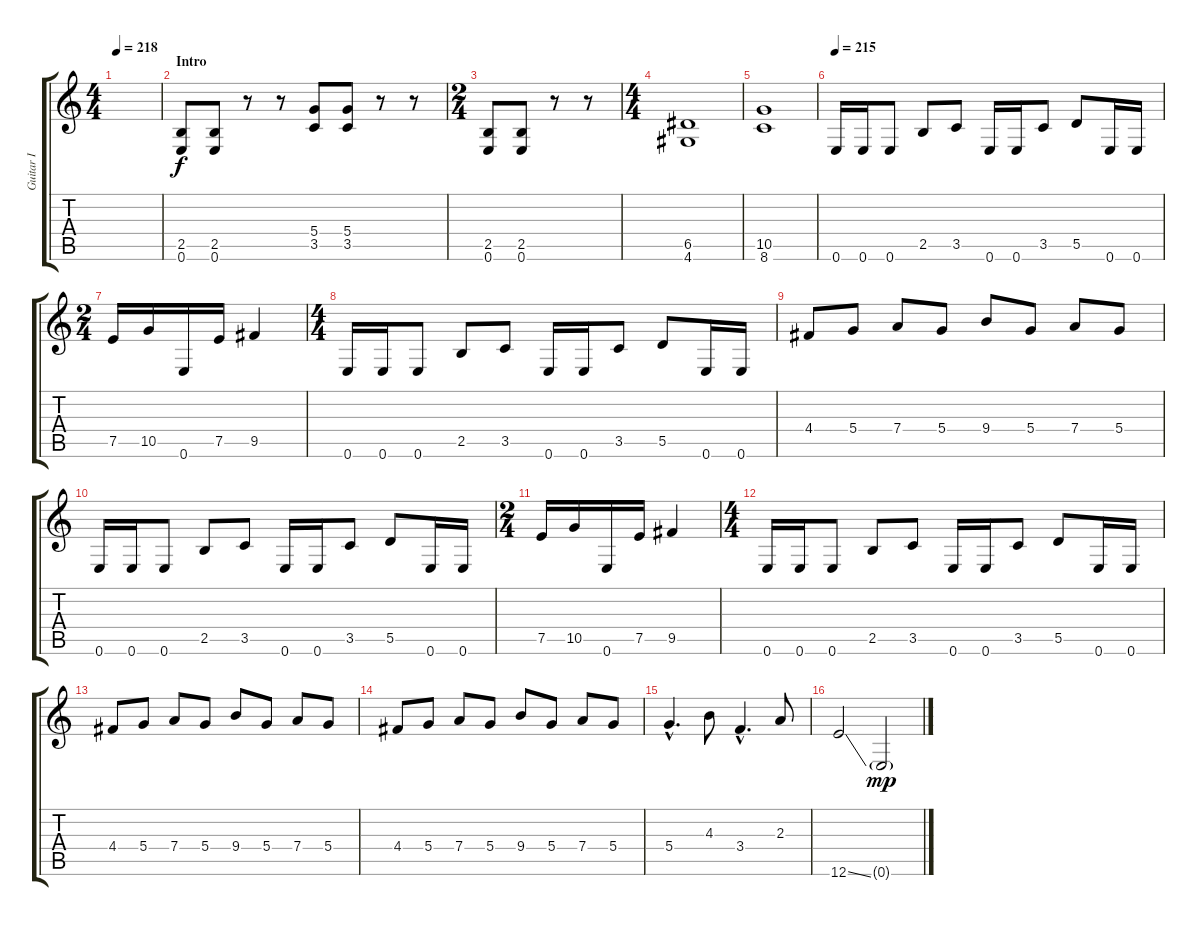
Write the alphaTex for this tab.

\track ("Guitar I" "Guitar I") {instrument distortionguitar}
\staff {score tabs}
\tuning (E4 B3 G3 D3 A2 E2) {hide}
\ts (4 4)
\tempo 218
\tempo 110
\tempo 218
\clef g2
\ks c
|
\section ("" "Intro")
(2.5 0.6).8 (2.5 0.6).8 r.8 r.8 (5.4 3.5).8 (5.4 3.5).8 r.8 r.8 |
\ts (2 4)
(2.5 0.6).8 (2.5 0.6).8 r.8 r.8 |
\ts (4 4)
(6.5 4.6).1 |
(10.5 8.6).1 |
\tempo 215
0.6.16 0.6.16 0.6.8 2.5.8 3.5.8 0.6.16 0.6.16 3.5.8 5.5.8 0.6.16 0.6.16 |
\ts (2 4)
7.5.16 10.5.16 0.6.16 7.5.16 9.5.4 |
\ts (4 4)
0.6.16 0.6.16 0.6.8 2.5.8 3.5.8 0.6.16 0.6.16 3.5.8 5.5.8 0.6.16 0.6.16 |
4.4.8 5.4.8 7.4.8 5.4.8 9.4.8 5.4.8 7.4.8 5.4.8 |
0.6.16 0.6.16 0.6.8 2.5.8 3.5.8 0.6.16 0.6.16 3.5.8 5.5.8 0.6.16 0.6.16 |
\ts (2 4)
7.5.16 10.5.16 0.6.16 7.5.16 9.5.4 |
\ts (4 4)
0.6.16 0.6.16 0.6.8 2.5.8 3.5.8 0.6.16 0.6.16 3.5.8 5.5.8 0.6.16 0.6.16 |
4.4.8 5.4.8 7.4.8 5.4.8 9.4.8 5.4.8 7.4.8 5.4.8 |
4.4.8 5.4.8 7.4.8 5.4.8 9.4.8 5.4.8 7.4.8 5.4.8 |
5.4{hac}.4{d} 4.3.8 3.4{hac}.4{d} 2.3.8 |
12.6{ss}.2 0.6{g}.2{dy mp}
